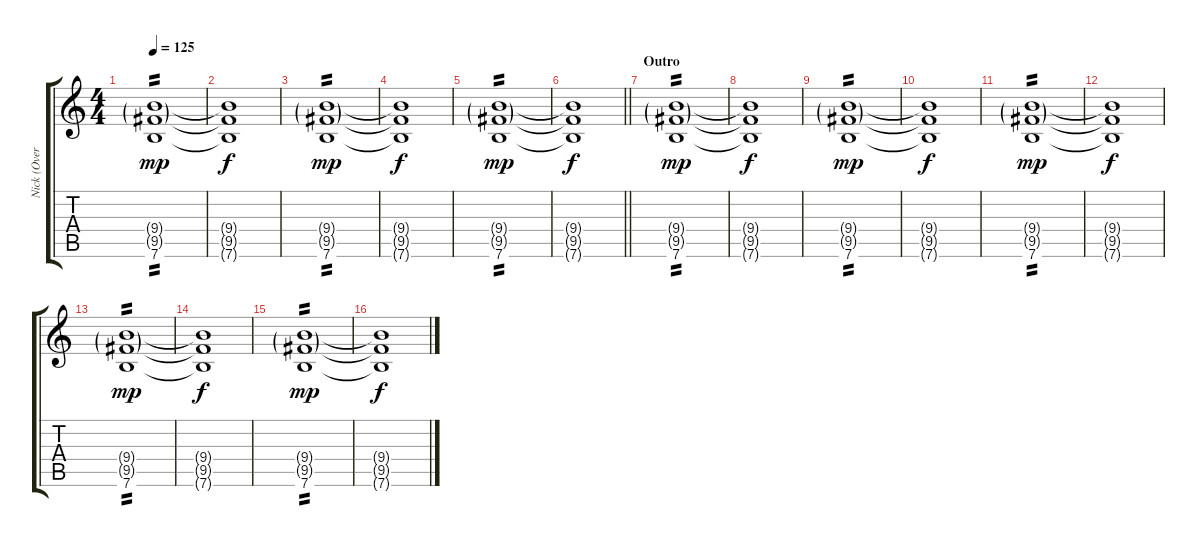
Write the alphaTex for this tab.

\track ("Nick (Overdub)" "Nick (Over") {instrument distortionguitar}
\staff {score tabs}
\tuning (E4 B3 G3 D3 A2 E2) {hide}
\ts (4 4)
\tempo 125
\clef g2
\ks c
(9.4{g} 9.5{g} 7.6).1{tp 2 dy mp} |
(9.4{t} 9.5{t} 7.6{t}).1{dy f} |
(9.4{g} 9.5{g} 7.6).1{tp 2 dy mp} |
(9.4{t} 9.5{t} 7.6{t}).1{dy f} |
(9.4{g} 9.5{g} 7.6).1{tp 2 dy mp} |
\barLineRight lightlight
(9.4{t} 9.5{t} 7.6{t}).1{dy f} |
\section ("" "Outro")
(9.4{g} 9.5{g} 7.6).1{tp 2 dy mp} |
(9.4{t} 9.5{t} 7.6{t}).1{dy f} |
(9.4{g} 9.5{g} 7.6).1{tp 2 dy mp} |
(9.4{t} 9.5{t} 7.6{t}).1{dy f} |
(9.4{g} 9.5{g} 7.6).1{tp 2 dy mp} |
(9.4{t} 9.5{t} 7.6{t}).1{dy f} |
(9.4{g} 9.5{g} 7.6).1{tp 2 dy mp} |
(9.4{t} 9.5{t} 7.6{t}).1{dy f} |
(9.4{g} 9.5{g} 7.6).1{tp 2 dy mp} |
(9.4{t} 9.5{t} 7.6{t}).1{dy f}
